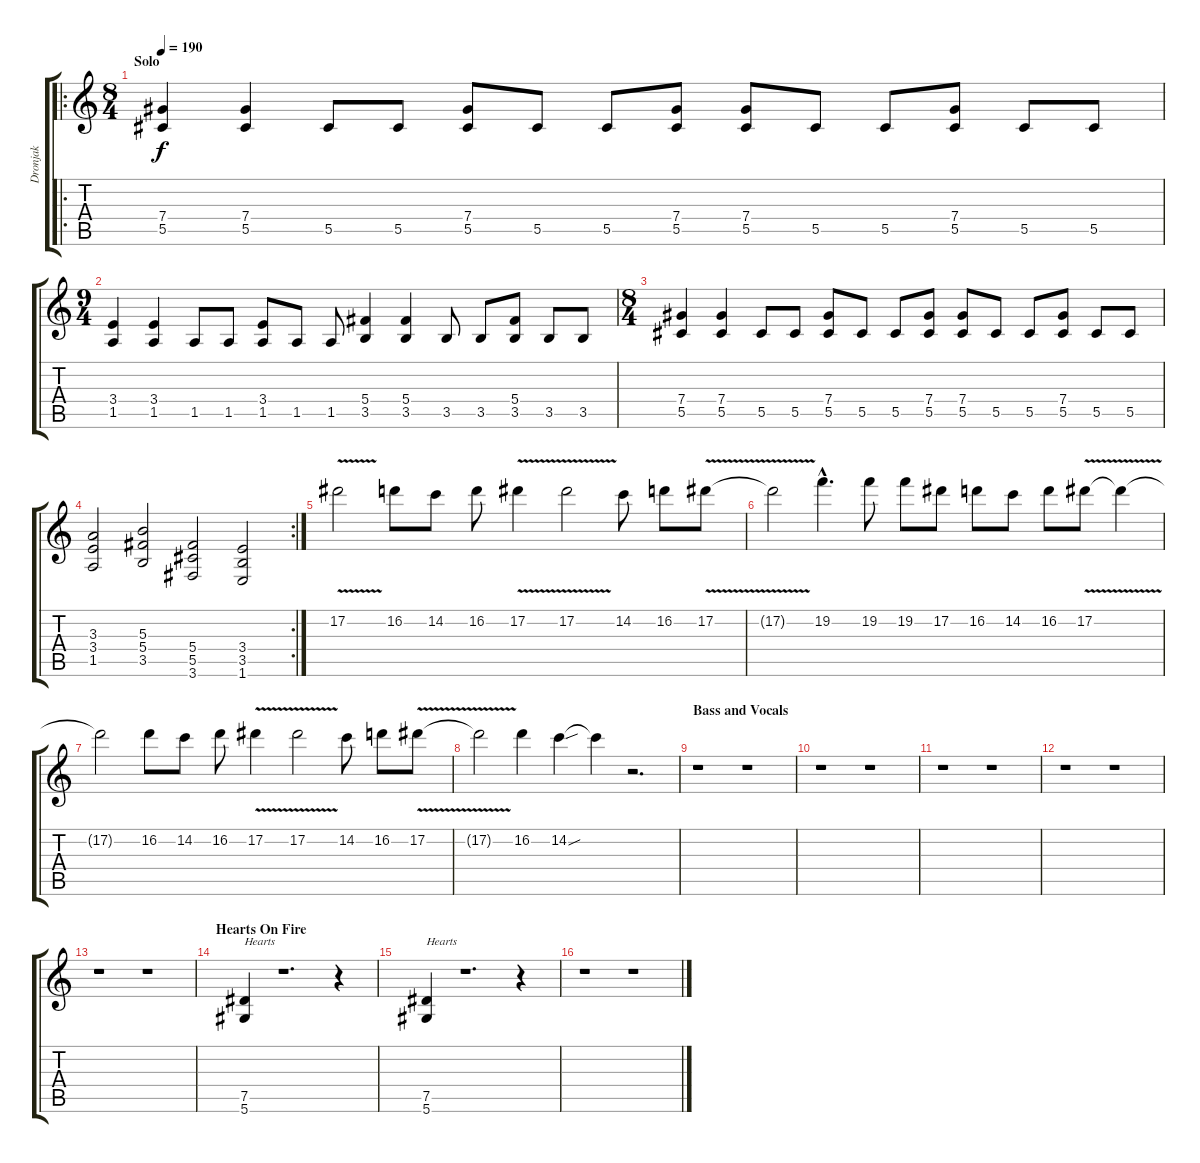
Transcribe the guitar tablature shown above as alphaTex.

\track ("Dronjak" "Dronjak") {instrument distortionguitar}
\staff {score tabs}
\tuning (Eb4 Bb3 Gb3 Db3 Ab2 Eb2) {hide}
\ro
\ts (8 4)
\section ("" "Solo")
\tempo 190
\clef g2
\ks c
(7.4 5.5).4{dy f} (7.4 5.5).4 5.5.8 5.5.8 (7.4 5.5).8 5.5.8 5.5.8 (7.4 5.5).8 (7.4 5.5).8 5.5.8 5.5.8 (7.4 5.5).8 5.5.8 5.5.8 |
\ts (9 4)
(3.4 1.5).4 (3.4 1.5).4 1.5.8 1.5.8 (3.4 1.5).8 1.5.8 1.5.8 (5.4 3.5).4 (5.4 3.5).4 3.5.8 3.5.8 (5.4 3.5).8 3.5.8 3.5.8 |
\ts (8 4)
(7.4 5.5).4 (7.4 5.5).4 5.5.8 5.5.8 (7.4 5.5).8 5.5.8 5.5.8 (7.4 5.5).8 (7.4 5.5).8 5.5.8 5.5.8 (7.4 5.5).8 5.5.8 5.5.8 |
\rc 2
(3.3 3.4 1.5).2 (5.3 5.4 3.5).2 (5.4 5.5 3.6).2 (3.4 3.5 1.6).2 |
17.2{v}.2 16.2.8 14.2.8 16.2.8 17.2{v}.4 17.2{v}.2 14.2.8 16.2.8 17.2{v}.8 |
17.2{t}.2 19.2{hac}.4{d} 19.2.8 19.2.8 17.2.8 16.2.8 14.2.8 16.2.8 17.2{v}.8 17.2{t}.4 |
17.2{t}.2 16.2.8 14.2.8 16.2.8 17.2{v}.4 17.2{v}.2 14.2.8 16.2.8 17.2{v}.8 |
17.2{t}.2 16.2.4 14.2{sou}.4 14.2{t}.4 r.2{d} |
\section ("" "Bass and Vocals")
r.1 r.1 |
r.1 r.1 |
r.1 r.1 |
r.1 r.1 |
r.1 r.1 |
\section ("" "Hearts On Fire")
(7.5 5.6).4{txt "Hearts"} r.1{d} r.4 |
(7.5 5.6).4{txt "Hearts"} r.1{d} r.4 |
r.1 r.1
